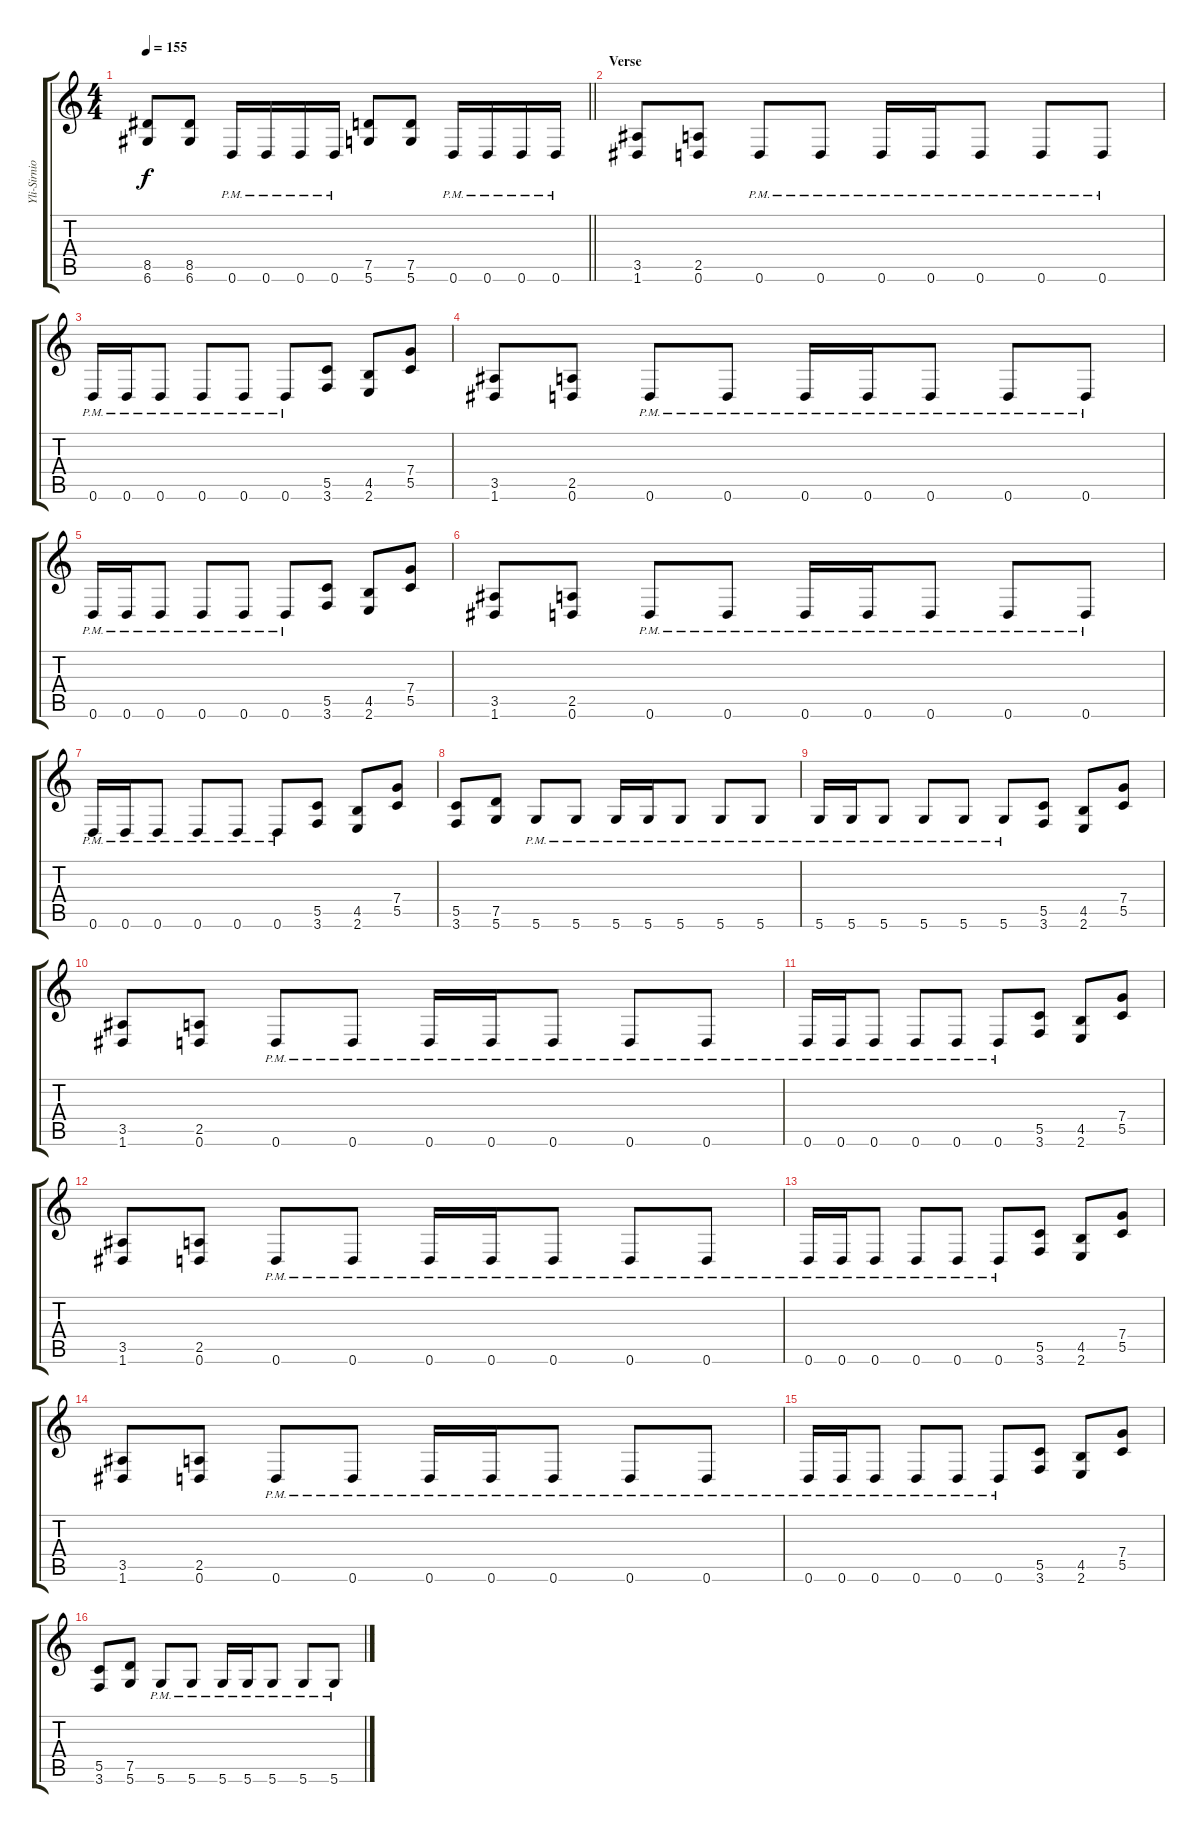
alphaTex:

\track ("Yli-Sirnio" "Yli-Sirnio") {instrument distortionguitar}
\staff {score tabs}
\tuning (D4 A3 F3 C3 G2 D2) {hide}
\ts (4 4)
\tempo 155
\clef g2
\barLineRight lightlight
\ks c
(8.5 6.6).8{dy f} (8.5 6.6).8 0.6{pm}.16 0.6{pm}.16 0.6{pm}.16 0.6{pm}.16 (7.5 5.6).8 (7.5 5.6).8 0.6{pm}.16 0.6{pm}.16 0.6{pm}.16 0.6{pm}.16 |
\section ("" "Verse")
(3.5 1.6).8 (2.5 0.6).8 0.6{pm}.8 0.6{pm}.8 0.6{pm}.16 0.6{pm}.16 0.6{pm}.8 0.6{pm}.8 0.6{pm}.8 |
0.6{pm}.16 0.6{pm}.16 0.6{pm}.8 0.6{pm}.8 0.6{pm}.8 0.6{pm}.8 (5.5 3.6).8 (4.5 2.6).8 (7.4 5.5).8 |
(3.5 1.6).8 (2.5 0.6).8 0.6{pm}.8 0.6{pm}.8 0.6{pm}.16 0.6{pm}.16 0.6{pm}.8 0.6{pm}.8 0.6{pm}.8 |
0.6{pm}.16 0.6{pm}.16 0.6{pm}.8 0.6{pm}.8 0.6{pm}.8 0.6{pm}.8 (5.5 3.6).8 (4.5 2.6).8 (7.4 5.5).8 |
(3.5 1.6).8 (2.5 0.6).8 0.6{pm}.8 0.6{pm}.8 0.6{pm}.16 0.6{pm}.16 0.6{pm}.8 0.6{pm}.8 0.6{pm}.8 |
0.6{pm}.16 0.6{pm}.16 0.6{pm}.8 0.6{pm}.8 0.6{pm}.8 0.6{pm}.8 (5.5 3.6).8 (4.5 2.6).8 (7.4 5.5).8 |
(5.5 3.6).8 (7.5 5.6).8 5.6{pm}.8 5.6{pm}.8 5.6{pm}.16 5.6{pm}.16 5.6{pm}.8 5.6{pm}.8 5.6{pm}.8 |
5.6{pm}.16 5.6{pm}.16 5.6{pm}.8 5.6{pm}.8 5.6{pm}.8 5.6{pm}.8 (5.5 3.6).8 (4.5 2.6).8 (7.4 5.5).8 |
(3.5 1.6).8 (2.5 0.6).8 0.6{pm}.8 0.6{pm}.8 0.6{pm}.16 0.6{pm}.16 0.6{pm}.8 0.6{pm}.8 0.6{pm}.8 |
0.6{pm}.16 0.6{pm}.16 0.6{pm}.8 0.6{pm}.8 0.6{pm}.8 0.6{pm}.8 (5.5 3.6).8 (4.5 2.6).8 (7.4 5.5).8 |
(3.5 1.6).8 (2.5 0.6).8 0.6{pm}.8 0.6{pm}.8 0.6{pm}.16 0.6{pm}.16 0.6{pm}.8 0.6{pm}.8 0.6{pm}.8 |
0.6{pm}.16 0.6{pm}.16 0.6{pm}.8 0.6{pm}.8 0.6{pm}.8 0.6{pm}.8 (5.5 3.6).8 (4.5 2.6).8 (7.4 5.5).8 |
(3.5 1.6).8 (2.5 0.6).8 0.6{pm}.8 0.6{pm}.8 0.6{pm}.16 0.6{pm}.16 0.6{pm}.8 0.6{pm}.8 0.6{pm}.8 |
0.6{pm}.16 0.6{pm}.16 0.6{pm}.8 0.6{pm}.8 0.6{pm}.8 0.6{pm}.8 (5.5 3.6).8 (4.5 2.6).8 (7.4 5.5).8 |
(5.5 3.6).8 (7.5 5.6).8 5.6{pm}.8 5.6{pm}.8 5.6{pm}.16 5.6{pm}.16 5.6{pm}.8 5.6{pm}.8 5.6{pm}.8
